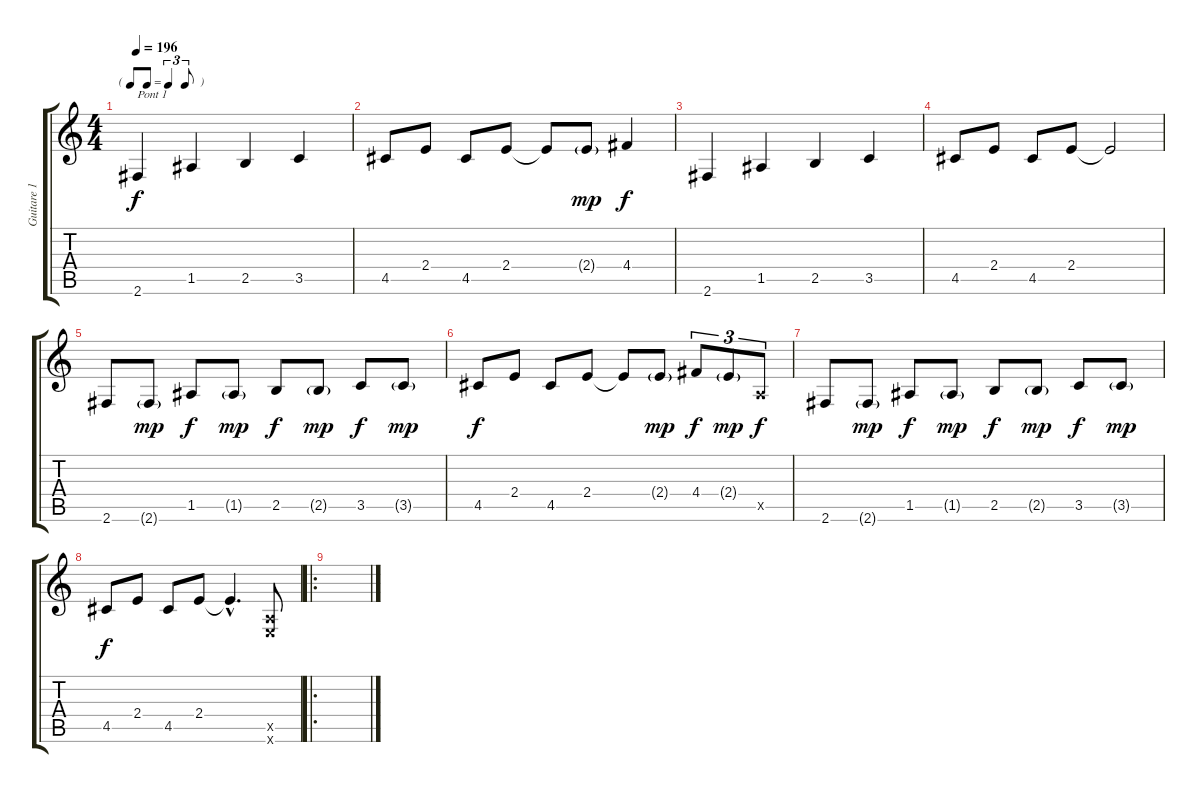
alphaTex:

\track ("Guitare 1" "Guitare 1") {instrument distortionguitar}
\staff {score tabs}
\tuning (E4 B3 G3 D3 A2 E2) {hide}
\ts (4 4)
\tf triplet8th
\tempo 196
\clef g2
\ks c
2.6.4{txt "Pont 1" dy f} 1.5.4 2.5.4 3.5.4 |
4.5.8 2.4.8 4.5.8 2.4.8 2.4{t}.8 2.4{g}.8{dy mp} 4.4.4{dy f} |
2.6.4 1.5.4 2.5.4 3.5.4 |
4.5.8 2.4.8 4.5.8 2.4.8 2.4{t}.2 |
2.6.8 2.6{g}.8{dy mp} 1.5.8{dy f} 1.5{g}.8{dy mp} 2.5.8{dy f} 2.5{g}.8{dy mp} 3.5.8{dy f} 3.5{g}.8{dy mp} |
4.5.8{dy f} 2.4.8 4.5.8 2.4.8 2.4{t}.8 2.4{g}.8{dy mp} 4.4.8{tu (3 2) dy f} 2.4{g}.8{tu (3 2) dy mp} 0.5{x}.8{tu (3 2) dy f} |
2.6.8 2.6{g}.8{dy mp} 1.5.8{dy f} 1.5{g}.8{dy mp} 2.5.8{dy f} 2.5{g}.8{dy mp} 3.5.8{dy f} 3.5{g}.8{dy mp} |
4.5.8{dy f} 2.4.8 4.5.8 2.4.8 2.4{hac t}.4{d} (0.5{x} 0.6{x}).8 |
\ro
